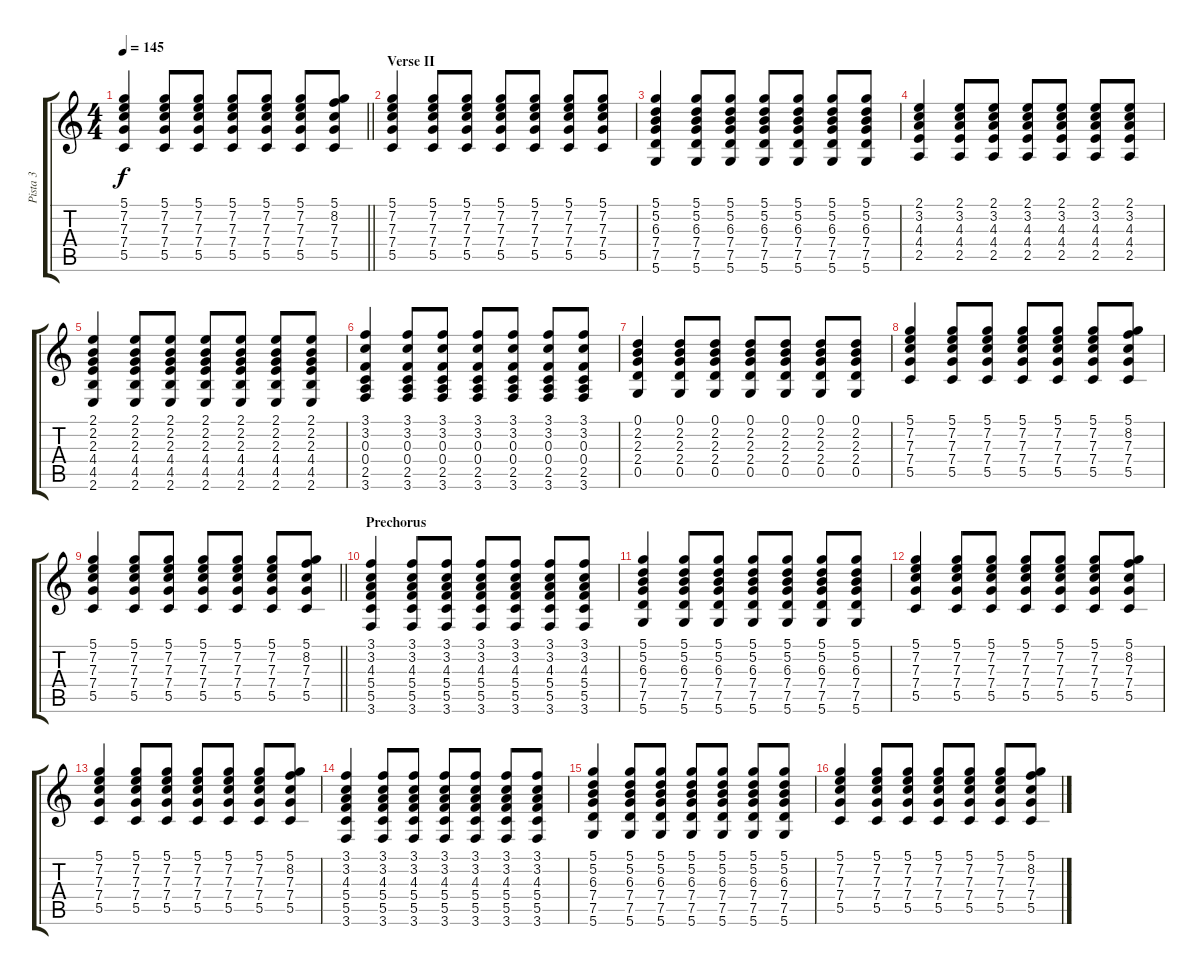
\track ("Pista 3" "Pista 3") {instrument electricguitarjazz}
\staff {score tabs}
\tuning (D4 A3 F3 C3 G2 D2) {hide}
\ts (4 4)
\tempo 145
\clef g2
\barLineRight lightlight
\ks c
(5.1 7.2 7.3 7.4 5.5).4{dy f} (5.1 7.2 7.3 7.4 5.5).8 (5.1 7.2 7.3 7.4 5.5).8 (5.1 7.2 7.3 7.4 5.5).8 (5.1 7.2 7.3 7.4 5.5).8 (5.1 7.2 7.3 7.4 5.5).8 (5.1 8.2 7.3 7.4 5.5).8 |
\section ("" "Verse II")
(5.1 7.2 7.3 7.4 5.5).4 (5.1 7.2 7.3 7.4 5.5).8 (5.1 7.2 7.3 7.4 5.5).8 (5.1 7.2 7.3 7.4 5.5).8 (5.1 7.2 7.3 7.4 5.5).8 (5.1 7.2 7.3 7.4 5.5).8 (5.1 7.2 7.3 7.4 5.5).8 |
(5.1 5.2 6.3 7.4 7.5 5.6).4 (5.1 5.2 6.3 7.4 7.5 5.6).8 (5.1 5.2 6.3 7.4 7.5 5.6).8 (5.1 5.2 6.3 7.4 7.5 5.6).8 (5.1 5.2 6.3 7.4 7.5 5.6).8 (5.1 5.2 6.3 7.4 7.5 5.6).8 (5.1 5.2 6.3 7.4 7.5 5.6).8 |
(2.1 3.2 4.3 4.4 2.5).4 (2.1 3.2 4.3 4.4 2.5).8 (2.1 3.2 4.3 4.4 2.5).8 (2.1 3.2 4.3 4.4 2.5).8 (2.1 3.2 4.3 4.4 2.5).8 (2.1 3.2 4.3 4.4 2.5).8 (2.1 3.2 4.3 4.4 2.5).8 |
(2.1 2.2 2.3 4.4 4.5 2.6).4 (2.1 2.2 2.3 4.4 4.5 2.6).8 (2.1 2.2 2.3 4.4 4.5 2.6).8 (2.1 2.2 2.3 4.4 4.5 2.6).8 (2.1 2.2 2.3 4.4 4.5 2.6).8 (2.1 2.2 2.3 4.4 4.5 2.6).8 (2.1 2.2 2.3 4.4 4.5 2.6).8 |
(3.1 3.2 0.3 0.4 2.5 3.6).4 (3.1 3.2 0.3 0.4 2.5 3.6).8 (3.1 3.2 0.3 0.4 2.5 3.6).8 (3.1 3.2 0.3 0.4 2.5 3.6).8 (3.1 3.2 0.3 0.4 2.5 3.6).8 (3.1 3.2 0.3 0.4 2.5 3.6).8 (3.1 3.2 0.3 0.4 2.5 3.6).8 |
(0.1 2.2 2.3 2.4 0.5).4 (0.1 2.2 2.3 2.4 0.5).8 (0.1 2.2 2.3 2.4 0.5).8 (0.1 2.2 2.3 2.4 0.5).8 (0.1 2.2 2.3 2.4 0.5).8 (0.1 2.2 2.3 2.4 0.5).8 (0.1 2.2 2.3 2.4 0.5).8 |
(5.1 7.2 7.3 7.4 5.5).4 (5.1 7.2 7.3 7.4 5.5).8 (5.1 7.2 7.3 7.4 5.5).8 (5.1 7.2 7.3 7.4 5.5).8 (5.1 7.2 7.3 7.4 5.5).8 (5.1 7.2 7.3 7.4 5.5).8 (5.1 8.2 7.3 7.4 5.5).8 |
\barLineRight lightlight
(5.1 7.2 7.3 7.4 5.5).4 (5.1 7.2 7.3 7.4 5.5).8 (5.1 7.2 7.3 7.4 5.5).8 (5.1 7.2 7.3 7.4 5.5).8 (5.1 7.2 7.3 7.4 5.5).8 (5.1 7.2 7.3 7.4 5.5).8 (5.1 8.2 7.3 7.4 5.5).8 |
\section ("" "Prechorus")
(3.1 3.2 4.3 5.4 5.5 3.6).4 (3.1 3.2 4.3 5.4 5.5 3.6).8 (3.1 3.2 4.3 5.4 5.5 3.6).8 (3.1 3.2 4.3 5.4 5.5 3.6).8 (3.1 3.2 4.3 5.4 5.5 3.6).8 (3.1 3.2 4.3 5.4 5.5 3.6).8 (3.1 3.2 4.3 5.4 5.5 3.6).8 |
(5.1 5.2 6.3 7.4 7.5 5.6).4 (5.1 5.2 6.3 7.4 7.5 5.6).8 (5.1 5.2 6.3 7.4 7.5 5.6).8 (5.1 5.2 6.3 7.4 7.5 5.6).8 (5.1 5.2 6.3 7.4 7.5 5.6).8 (5.1 5.2 6.3 7.4 7.5 5.6).8 (5.1 5.2 6.3 7.4 7.5 5.6).8 |
(5.1 7.2 7.3 7.4 5.5).4 (5.1 7.2 7.3 7.4 5.5).8 (5.1 7.2 7.3 7.4 5.5).8 (5.1 7.2 7.3 7.4 5.5).8 (5.1 7.2 7.3 7.4 5.5).8 (5.1 7.2 7.3 7.4 5.5).8 (5.1 8.2 7.3 7.4 5.5).8 |
(5.1 7.2 7.3 7.4 5.5).4 (5.1 7.2 7.3 7.4 5.5).8 (5.1 7.2 7.3 7.4 5.5).8 (5.1 7.2 7.3 7.4 5.5).8 (5.1 7.2 7.3 7.4 5.5).8 (5.1 7.2 7.3 7.4 5.5).8 (5.1 8.2 7.3 7.4 5.5).8 |
(3.1 3.2 4.3 5.4 5.5 3.6).4 (3.1 3.2 4.3 5.4 5.5 3.6).8 (3.1 3.2 4.3 5.4 5.5 3.6).8 (3.1 3.2 4.3 5.4 5.5 3.6).8 (3.1 3.2 4.3 5.4 5.5 3.6).8 (3.1 3.2 4.3 5.4 5.5 3.6).8 (3.1 3.2 4.3 5.4 5.5 3.6).8 |
(5.1 5.2 6.3 7.4 7.5 5.6).4 (5.1 5.2 6.3 7.4 7.5 5.6).8 (5.1 5.2 6.3 7.4 7.5 5.6).8 (5.1 5.2 6.3 7.4 7.5 5.6).8 (5.1 5.2 6.3 7.4 7.5 5.6).8 (5.1 5.2 6.3 7.4 7.5 5.6).8 (5.1 5.2 6.3 7.4 7.5 5.6).8 |
(5.1 7.2 7.3 7.4 5.5).4 (5.1 7.2 7.3 7.4 5.5).8 (5.1 7.2 7.3 7.4 5.5).8 (5.1 7.2 7.3 7.4 5.5).8 (5.1 7.2 7.3 7.4 5.5).8 (5.1 7.2 7.3 7.4 5.5).8 (5.1 8.2 7.3 7.4 5.5).8
